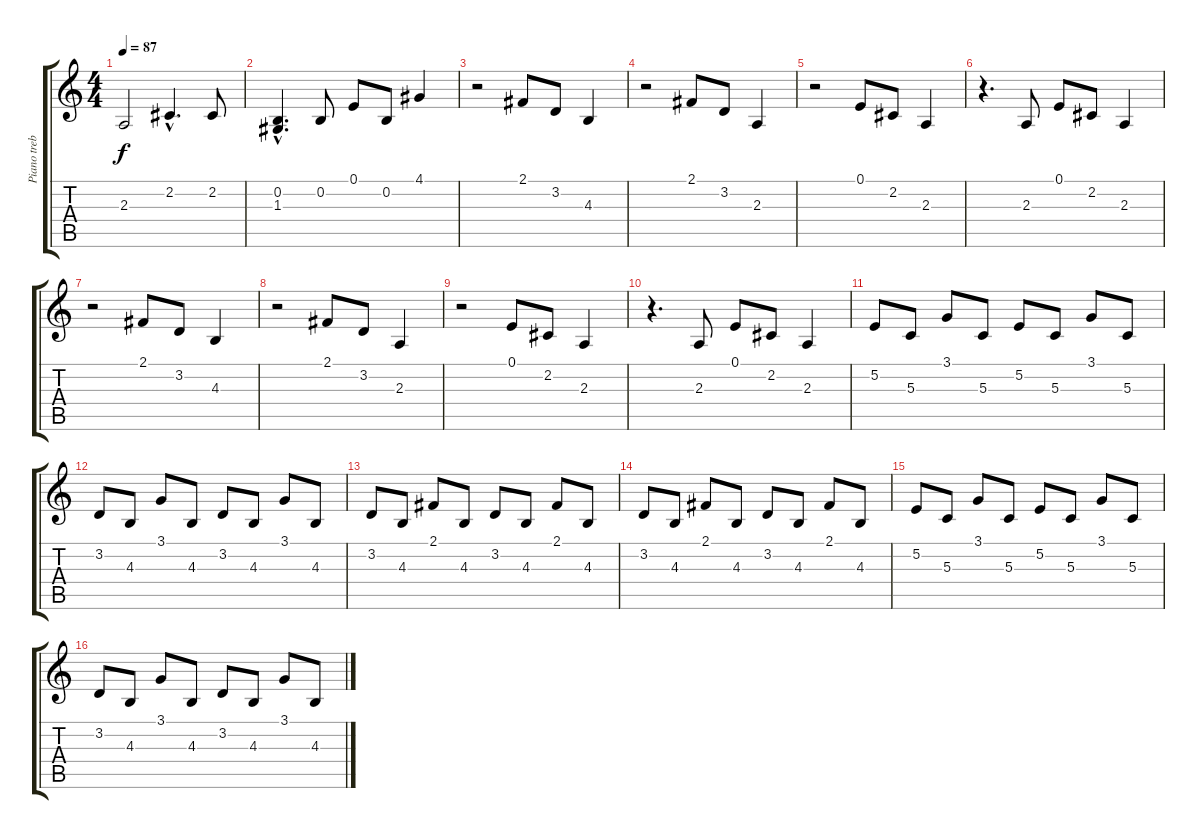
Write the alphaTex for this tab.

\track ("Piano treble" "Piano treb") {instrument acousticgrandpiano}
\staff {score tabs}
\tuning (E4 B3 G3 D3 A2 E2) {hide}
\ts (4 4)
\tempo 87
\clef g2
\ks c
2.3.2{dy f} 2.2{hac}.4{d} 2.2.8 |
(0.2{hac} 1.3{hac}).4{d} 0.2.8 0.1.8 0.2.8 4.1.4 |
r.2 2.1.8 3.2.8 4.3.4 |
r.2 2.1.8 3.2.8 2.3.4 |
r.2 0.1.8 2.2.8 2.3.4 |
r.4{d} 2.3.8 0.1.8 2.2.8 2.3.4 |
r.2 2.1.8 3.2.8 4.3.4 |
r.2 2.1.8 3.2.8 2.3.4 |
r.2 0.1.8 2.2.8 2.3.4 |
r.4{d} 2.3.8 0.1.8 2.2.8 2.3.4 |
5.2.8 5.3.8 3.1.8 5.3.8 5.2.8 5.3.8 3.1.8 5.3.8 |
3.2.8 4.3.8 3.1.8 4.3.8 3.2.8 4.3.8 3.1.8 4.3.8 |
3.2.8 4.3.8 2.1.8 4.3.8 3.2.8 4.3.8 2.1.8 4.3.8 |
3.2.8 4.3.8 2.1.8 4.3.8 3.2.8 4.3.8 2.1.8 4.3.8 |
5.2.8 5.3.8 3.1.8 5.3.8 5.2.8 5.3.8 3.1.8 5.3.8 |
3.2.8 4.3.8 3.1.8 4.3.8 3.2.8 4.3.8 3.1.8 4.3.8
